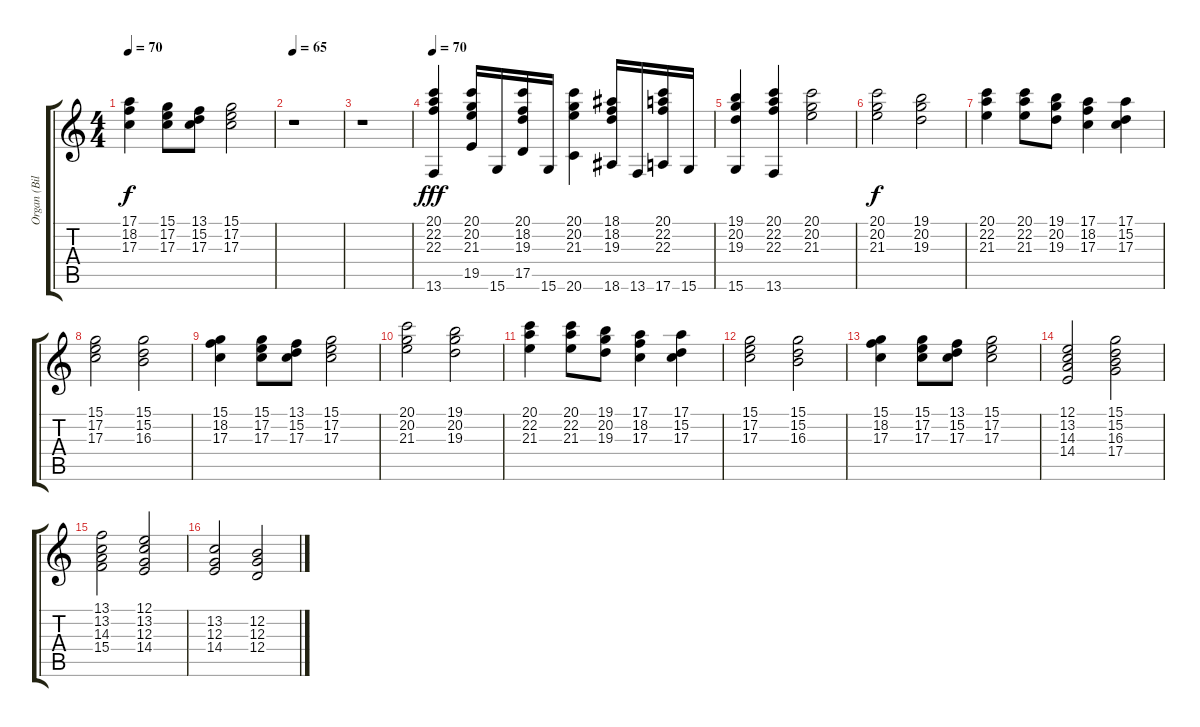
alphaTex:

\track ("Organ (Billy Preston)" "Organ (Bil") {instrument drawbarorgan}
\staff {score tabs}
\tuning (E4 B3 G3 D3 A2 E2) {hide}
\ts (4 4)
\tempo 70
\clef g2
\ks c
(17.1 18.2 17.3).4{dy f} (15.1 17.2 17.3).8 (13.1 15.2 17.3).8 (15.1 17.2 17.3).2 |
\tempo 65
r.1 |
r.1 |
\tempo 70
(20.1 22.2 22.3 13.6).4{dy fff instrument rockorgan} (20.1 20.2 21.3 19.5).16 15.6.16 (20.1 18.2 19.3 17.5).16 15.6.16 (20.1 20.2 21.3 20.6).4 (18.1 18.2 19.3 18.6).16 13.6.16 (20.1 22.2 22.3 17.6).16 15.6.16 |
(19.1 20.2 19.3 15.6).4 (20.1 22.2 22.3 13.6).4 (20.1 20.2 21.3).2 |
(20.1 20.2 21.3).2{dy f} (19.1 20.2 19.3).2 |
(20.1 22.2 21.3).4 (20.1 22.2 21.3).8 (19.1 20.2 19.3).8 (17.1 18.2 17.3).4 (17.1 15.2 17.3).4 |
(15.1 17.2 17.3).2 (15.1 15.2 16.3).2 |
(15.1 18.2 17.3).4 (15.1 17.2 17.3).8 (13.1 15.2 17.3).8 (15.1 17.2 17.3).2 |
(20.1 20.2 21.3).2 (19.1 20.2 19.3).2 |
(20.1 22.2 21.3).4 (20.1 22.2 21.3).8 (19.1 20.2 19.3).8 (17.1 18.2 17.3).4 (17.1 15.2 17.3).4 |
(15.1 17.2 17.3).2 (15.1 15.2 16.3).2 |
(15.1 18.2 17.3).4 (15.1 17.2 17.3).8 (13.1 15.2 17.3).8 (15.1 17.2 17.3).2 |
(12.1 13.2 14.3 14.4).2{instrument drawbarorgan} (15.1 15.2 16.3 17.4).2 |
(13.1 13.2 14.3 15.4).2 (12.1 13.2 12.3 14.4).2 |
(13.2 12.3 14.4).2 (12.2 12.3 12.4).2
